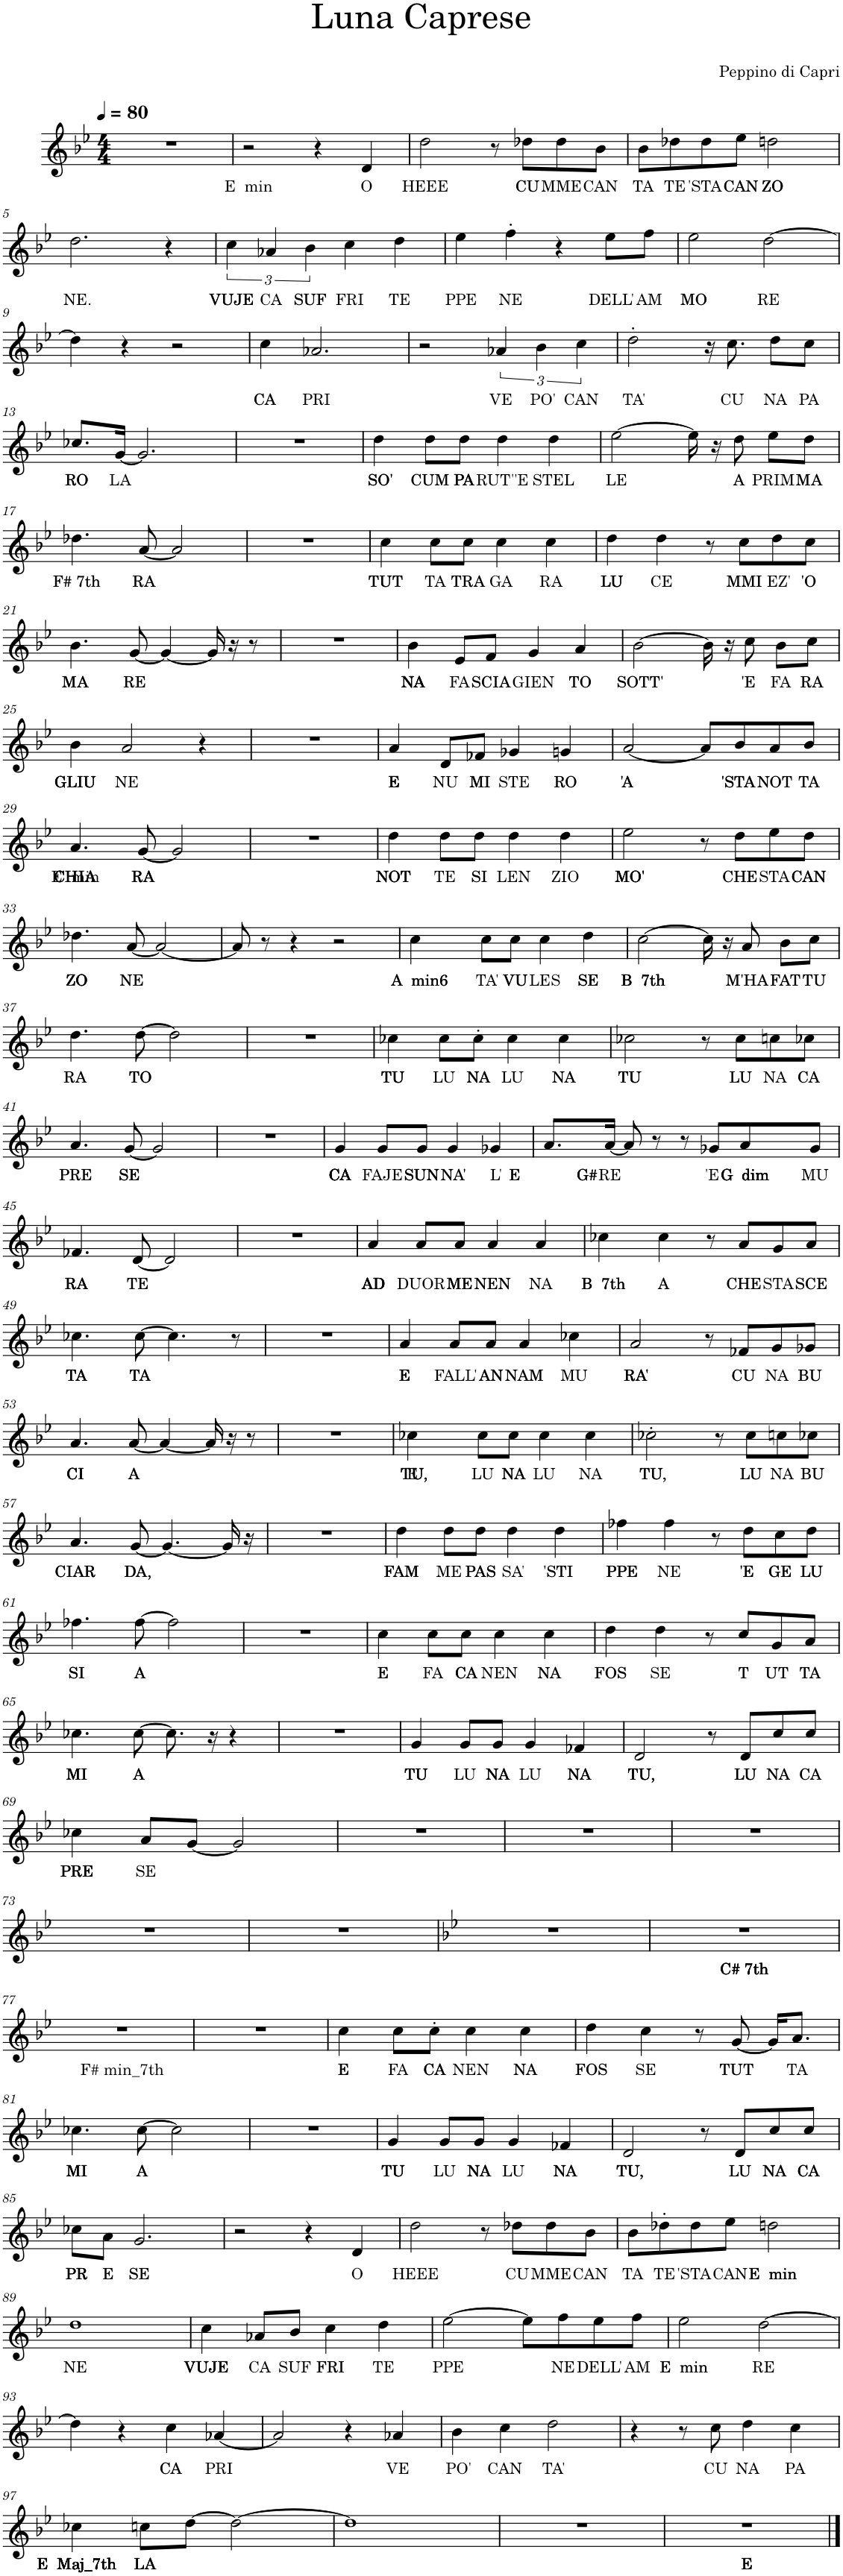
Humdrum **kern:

**kern	**text
*part1	*part1
*staff1	*staff1
*I"________	*
*clefG2	*
*Trd-7c-12	*
*k[b-e-]	*
*M4/4	*
=1	=1
1r	.
=2	=2
!	!LO:LY:b
2r	E min
4r	.
!	!LO:LY:b
4d/	O
=3	=3
!	!LO:LY:b
2dd\	HEEE
8r	.
!	!LO:LY:b
8dd-X\L	CU
!	!LO:LY:b
8dd-\	MME
!	!LO:LY:b
8b-\J	CAN
=4	=4
!	!LO:LY:b
8b-\L	TA
!	!LO:LY:b
8dd-X\	TE
!	!LO:LY:b
8dd-\	'STA
!	!LO:LY:b
8ee-\J	CAN
!	!LO:LY:b
2ddn\	ZO
!!LO:LB:g=z
=5	=5
!	!LO:LY:b
2.dd\	NE.
4r	.
=6	=6
!	!LO:LY:b
6cc\	VUJE
!	!LO:LY:b
6a-X/	CA
!	!LO:LY:b
6b-\	SUF
!	!LO:LY:b
4cc\	FRI
!	!LO:LY:b
4dd\	TE
=7	=7
!	!LO:LY:b
4ee-\	PPE
!	!LO:LY:b
4ff'\	NE
4r	.
!	!LO:LY:b
8ee-\L	DELL'
!	!LO:LY:b
8ff\J	AM
=8	=8
!	!LO:LY:b
2ee-\	MO
!	!LO:LY:b
[2dd\	RE
!!LO:LB:g=z
=9	=9
4dd\]	.
4r	.
2r	.
=10	=10
!	!LO:LY:b
4cc\	CA
!	!LO:LY:b
2.a-X/	PRI
=11	=11
2r	.
!	!LO:LY:b
6a-X/	VE
!	!LO:LY:b
6b-\	PO'
!	!LO:LY:b
6cc\	CAN
=12	=12
!	!LO:LY:b
2dd'\	TA'
16r	.
!	!LO:LY:b
8.cc\	CU
!	!LO:LY:b
8dd\L	NA
!	!LO:LY:b
8cc\J	PA
!!LO:LB:g=z
=13	=13
!	!LO:LY:b
8.cc-X/L	RO
!	!LO:LY:b
[16g/Jk	LA
2.g/]	.
=14	=14
1r	.
=15	=15
!	!LO:LY:b
4dd\	SO'
!	!LO:LY:b
8dd\L	CUM
!	!LO:LY:b
8dd\J	PA
!	!LO:LY:b
4dd\	RUT''E
!	!LO:LY:b
4dd\	STEL
=16	=16
!	!LO:LY:b
[2ee-\	LE
16ee-\]	.
16r	.
!	!LO:LY:b
8dd\	A
!	!LO:LY:b
8ee-\L	PRIM
!	!LO:LY:b
8dd\J	MA
!!LO:LB:g=z
=17	=17
!	!LO:LY:b
4.dd-X\	F# 7th
!	!LO:LY:b
[8a/	RA
2a/]	.
=18	=18
1r	.
=19	=19
!	!LO:LY:b
4cc\	TUT
!	!LO:LY:b
8cc\L	TA
!	!LO:LY:b
8cc\J	TRA
!	!LO:LY:b
4cc\	GA
!	!LO:LY:b
4cc\	RA
=20	=20
!	!LO:LY:b
4dd\	LU
!	!LO:LY:b
4dd\	CE
8r	.
!	!LO:LY:b
8cc\L	MMI
!	!LO:LY:b
8dd\	EZ'
!	!LO:LY:b
8cc\J	'O
!!LO:LB:g=z
=21	=21
!	!LO:LY:b
4.b-\	MA
!	!LO:LY:b
[8g/	RE
4g/_	.
16g/]	.
16r	.
8r	.
=22	=22
1r	.
=23	=23
!	!LO:LY:b
4b-\	NA
!	!LO:LY:b
8e-/L	FA
!	!LO:LY:b
8f/J	SCIA
!	!LO:LY:b
4g/	GIEN
!	!LO:LY:b
4a/	TO
=24	=24
!	!LO:LY:b
[2b-\	SOTT'
16b-\]	.
16r	.
!	!LO:LY:b
8cc\	'E
!	!LO:LY:b
8b-\L	FA
!	!LO:LY:b
8cc\J	RA
!!LO:LB:g=z
=25	=25
!	!LO:LY:b
4b-\	GLIU
!	!LO:LY:b
2a/	NE
4r	.
=26	=26
1r	.
=27	=27
!	!LO:LY:b
4a/	E
!	!LO:LY:b
8d/L	NU
!	!LO:LY:b
8f-X/J	MI
!	!LO:LY:b
4g-X/	STE
!	!LO:LY:b
4gn/	RO
=28	=28
!	!LO:LY:b
[2a/	'A
8a/L]	.
!	!LO:LY:b
8b-/	'STA
!	!LO:LY:b
8a/	NOT
!	!LO:LY:b
8b-/J	TA
!!LO:LB:g=z
=29	=29
!	!LO:LY:b
4.a/	CHIA
!	!LO:LY:b
[8g/	RA
2g/]	.
=30	=30
1r	.
=31	=31
!	!LO:LY:b
4dd\	NOT
!	!LO:LY:b
8dd\L	TE
!	!LO:LY:b
8dd\J	SI
!	!LO:LY:b
4dd\	LEN
!	!LO:LY:b
4dd\	ZIO
=32	=32
!	!LO:LY:b
2ee-\	MO'
8r	.
!	!LO:LY:b
8dd\L	CHE
!	!LO:LY:b
8ee-\	STA
!	!LO:LY:b
8dd\J	CAN
!!LO:LB:g=z
=33	=33
!	!LO:LY:b
4.dd-X\	ZO
!	!LO:LY:b
[8a/	NE
2a/_	.
=34	=34
8a/]	.
8r	.
4r	.
2r	.
=35	=35
!	!LO:LY:b
4cc\	A min6
!	!LO:LY:b
8cc\L	TA'
!	!LO:LY:b
8cc\J	VU
!	!LO:LY:b
4cc\	LES
!	!LO:LY:b
4dd\	SE
=36	=36
!	!LO:LY:b
[2cc\	B 7th
16cc\]	.
16r	.
!	!LO:LY:b
8a/	M'HA
!	!LO:LY:b
8b-\L	FAT
!	!LO:LY:b
8cc\J	TU
!!LO:LB:g=z
=37	=37
!	!LO:LY:b
4.dd\	RA
!	!LO:LY:b
[8dd\	TO
2dd\]	.
=38	=38
1r	.
=39	=39
!	!LO:LY:b
4cc-X\	TU
!	!LO:LY:b
8cc-\L	LU
!	!LO:LY:b
8cc-'\J	NA
!	!LO:LY:b
4cc-\	LU
!	!LO:LY:b
4cc-\	NA
=40	=40
!	!LO:LY:b
2cc-X\	TU
8r	.
!	!LO:LY:b
8cc-\L	LU
!	!LO:LY:b
8ccn\	NA
!	!LO:LY:b
8cc-X\J	CA
!!LO:LB:g=z
=41	=41
!	!LO:LY:b
4.a/	PRE
!	!LO:LY:b
[8g/	SE
2g/]	.
=42	=42
1r	.
=43	=43
!	!LO:LY:b
4g/	CA
!	!LO:LY:b
8g/L	FAJE
!	!LO:LY:b
8g/J	SUN
!	!LO:LY:b
4g/	NA'
!	!LO:LY:b
4g-X/	L'
=44	=44
!	!LO:LY:b
8.a/L	E G#
!	!LO:LY:b
[16a/Jk	RE
8a/]	.
8r	.
8r	.
!	!LO:LY:b
8g-X/L	'E
!	!LO:LY:b
8a/	G dim
!	!LO:LY:b
8g-/J	MU
!!LO:LB:g=z
=45	=45
!	!LO:LY:b
4.f-X/	RA
!	!LO:LY:b
[8d/	TE
2d/]	.
=46	=46
1r	.
=47	=47
!	!LO:LY:b
4a/	AD
!	!LO:LY:b
8a/L	DUOR
!	!LO:LY:b
8a/J	ME
!	!LO:LY:b
4a/	NEN
!	!LO:LY:b
4a/	NA
=48	=48
!	!LO:LY:b
4cc-X\	B 7th
!	!LO:LY:b
4cc-\	A
8r	.
!	!LO:LY:b
8a/L	CHE
!	!LO:LY:b
8g/	STA
!	!LO:LY:b
8a/J	SCE
!!LO:LB:g=z
=49	=49
!	!LO:LY:b
4.cc-X\	TA
!	!LO:LY:b
[8cc-\	TA
4.cc-\]	.
8r	.
=50	=50
1r	.
=51	=51
!	!LO:LY:b
4a/	E
!	!LO:LY:b
8a/L	FALL'
!	!LO:LY:b
8a/J	AN
!	!LO:LY:b
4a/	NAM
!	!LO:LY:b
4cc-X\	MU
=52	=52
!	!LO:LY:b
2a/	RA'
8r	.
!	!LO:LY:b
8f-X/L	CU
!	!LO:LY:b
8g/	NA
!	!LO:LY:b
8g-X/J	BU
!!LO:LB:g=z
=53	=53
!	!LO:LY:b
4.a/	CI
!	!LO:LY:b
[8a/	A
4a/_	.
16a/]	.
16r	.
8r	.
=54	=54
1r	.
=55	=55
!	!LO:LY:b
4cc-X\	TU,
!	!LO:LY:b
8cc-\L	LU
!	!LO:LY:b
8cc-\J	NA
!	!LO:LY:b
4cc-\	LU
!	!LO:LY:b
4cc-\	NA
=56	=56
!	!LO:LY:b
2cc-X'\	TU,
8r	.
!	!LO:LY:b
8cc-\L	LU
!	!LO:LY:b
8ccn\	NA
!	!LO:LY:b
8cc-X\J	BU
!!LO:LB:g=z
=57	=57
!	!LO:LY:b
4.a/	CIAR
!	!LO:LY:b
[8g/	DA,
4.g/_	.
16g/]	.
16r	.
=58	=58
1r	.
=59	=59
!	!LO:LY:b
4dd\	FAM
!	!LO:LY:b
8dd\L	ME
!	!LO:LY:b
8dd\J	PAS
!	!LO:LY:b
4dd\	SA'
!	!LO:LY:b
4dd\	'STI
=60	=60
!	!LO:LY:b
4ff-X\	PPE
!	!LO:LY:b
4ff-\	NE
8r	.
!	!LO:LY:b
8dd\L	'E
!	!LO:LY:b
8cc\	GE
!	!LO:LY:b
8dd\J	LU
!!LO:LB:g=z
=61	=61
!	!LO:LY:b
4.ff-X\	SI
!	!LO:LY:b
[8ff-\	A
2ff-\]	.
=62	=62
1r	.
=63	=63
!	!LO:LY:b
4cc\	E
!	!LO:LY:b
8cc\L	FA
!	!LO:LY:b
8cc\J	CA
!	!LO:LY:b
4cc\	NEN
!	!LO:LY:b
4cc\	NA
=64	=64
!	!LO:LY:b
4dd\	FOS
!	!LO:LY:b
4dd\	SE
8r	.
!	!LO:LY:b
8cc/L	T
!	!LO:LY:b
8g/	UT
!	!LO:LY:b
8a/J	TA
!!LO:LB:g=z
=65	=65
!	!LO:LY:b
4.cc-X\	MI
!	!LO:LY:b
[8cc-\	A
8.cc-\]	.
16r	.
4r	.
=66	=66
1r	.
=67	=67
!	!LO:LY:b
4g/	TU
!	!LO:LY:b
8g/L	LU
!	!LO:LY:b
8g/J	NA
!	!LO:LY:b
4g/	LU
!	!LO:LY:b
4f-X/	NA
=68	=68
!	!LO:LY:b
2d/	TU,
8r	.
!	!LO:LY:b
8d/L	LU
!	!LO:LY:b
8cc/	NA
!	!LO:LY:b
8cc/J	CA
!!LO:LB:g=z
=69	=69
!	!LO:LY:b
4cc-X\	PRE
!	!LO:LY:b
8a/L	SE
[8g/J	.
2g/]	.
=70	=70
1r	.
=71	=71
1r	.
=72	=72
1r	.
!!LO:LB:g=z
=73	=73
1r	.
=74	=74
1r	.
=75	=75
*k[b-e-]	*
1r	.
=76	=76
!	!LO:LY:b
1r	C# 7th
!!LO:LB:g=z
=77	=77
!	!LO:LY:b
1r	F# min_7th
=78	=78
1r	.
=79	=79
!	!LO:LY:b
4cc\	E
!	!LO:LY:b
8cc\L	FA
!	!LO:LY:b
8cc'\J	CA
!	!LO:LY:b
4cc\	NEN
!	!LO:LY:b
4cc\	NA
=80	=80
!	!LO:LY:b
4dd\	FOS
!	!LO:LY:b
4cc\	SE
8r	.
!	!LO:LY:b
[8g/	TUT
16g/KL]	.
!	!LO:LY:b
8.a/J	TA
!!LO:LB:g=z
=81	=81
!	!LO:LY:b
4.cc-X\	MI
!	!LO:LY:b
[8cc-\	A
2cc-\]	.
=82	=82
1r	.
=83	=83
!	!LO:LY:b
4g/	TU
!	!LO:LY:b
8g/L	LU
!	!LO:LY:b
8g/J	NA
!	!LO:LY:b
4g/	LU
!	!LO:LY:b
4f-X/	NA
=84	=84
!	!LO:LY:b
2d/	TU,
8r	.
!	!LO:LY:b
8d/L	LU
!	!LO:LY:b
8cc/	NA
!	!LO:LY:b
8cc/J	CA
!!LO:LB:g=z
=85	=85
!	!LO:LY:b
8cc-X\L	PR
!	!LO:LY:b
8a\J	E
!	!LO:LY:b
2.g/	SE
=86	=86
2r	.
4r	.
!	!LO:LY:b
4d/	O
=87	=87
!	!LO:LY:b
2dd\	HEEE
8r	.
!	!LO:LY:b
8dd-X\L	CU
!	!LO:LY:b
8dd-\	MME
!	!LO:LY:b
8b-\J	CAN
=88	=88
!	!LO:LY:b
8b-\L	TA
!	!LO:LY:b
8dd-X'\	TE
!	!LO:LY:b
8dd-\	'STA
!	!LO:LY:b
8ee-\J	CAN
!	!LO:LY:b
2ddn\	E min
!!LO:LB:g=z
=89	=89
!	!LO:LY:b
1dd	NE
=90	=90
!	!LO:LY:b
4cc\	VUJE
!	!LO:LY:b
8a-X/L	CA
!	!LO:LY:b
8b-/J	SUF
!	!LO:LY:b
4cc\	FRI
!	!LO:LY:b
4dd\	TE
=91	=91
!	!LO:LY:b
[2ee-\	PPE
8ee-\L]	.
!	!LO:LY:b
8ff\	NE
!	!LO:LY:b
8ee-\	DELL'
!	!LO:LY:b
8ff\J	AM
=92	=92
!	!LO:LY:b
2ee-\	E min
!	!LO:LY:b
[2dd\	RE
!!LO:LB:g=z
=93	=93
4dd\]	.
4r	.
!	!LO:LY:b
4cc\	CA
!	!LO:LY:b
[4a-X/	PRI
=94	=94
2a-/]	.
4r	.
!	!LO:LY:b
4a-X/	VE
=95	=95
!	!LO:LY:b
4b-\	PO'
!	!LO:LY:b
4cc\	CAN
!	!LO:LY:b
2dd\	TA'
=96	=96
4r	.
8r	.
!	!LO:LY:b
8cc\	CU
!	!LO:LY:b
4dd\	NA
!	!LO:LY:b
4cc\	PA
!!LO:LB:g=z
=97	=97
!	!LO:LY:b
4cc-X\	E Maj_7th
!	!LO:LY:b
8ccn\L	LA
[8dd\J	.
2dd\_	.
=98	=98
1dd]	.
=99	=99
1r	.
=100	=100
!	!LO:LY:b
1r	E
==	==
*-	*-
